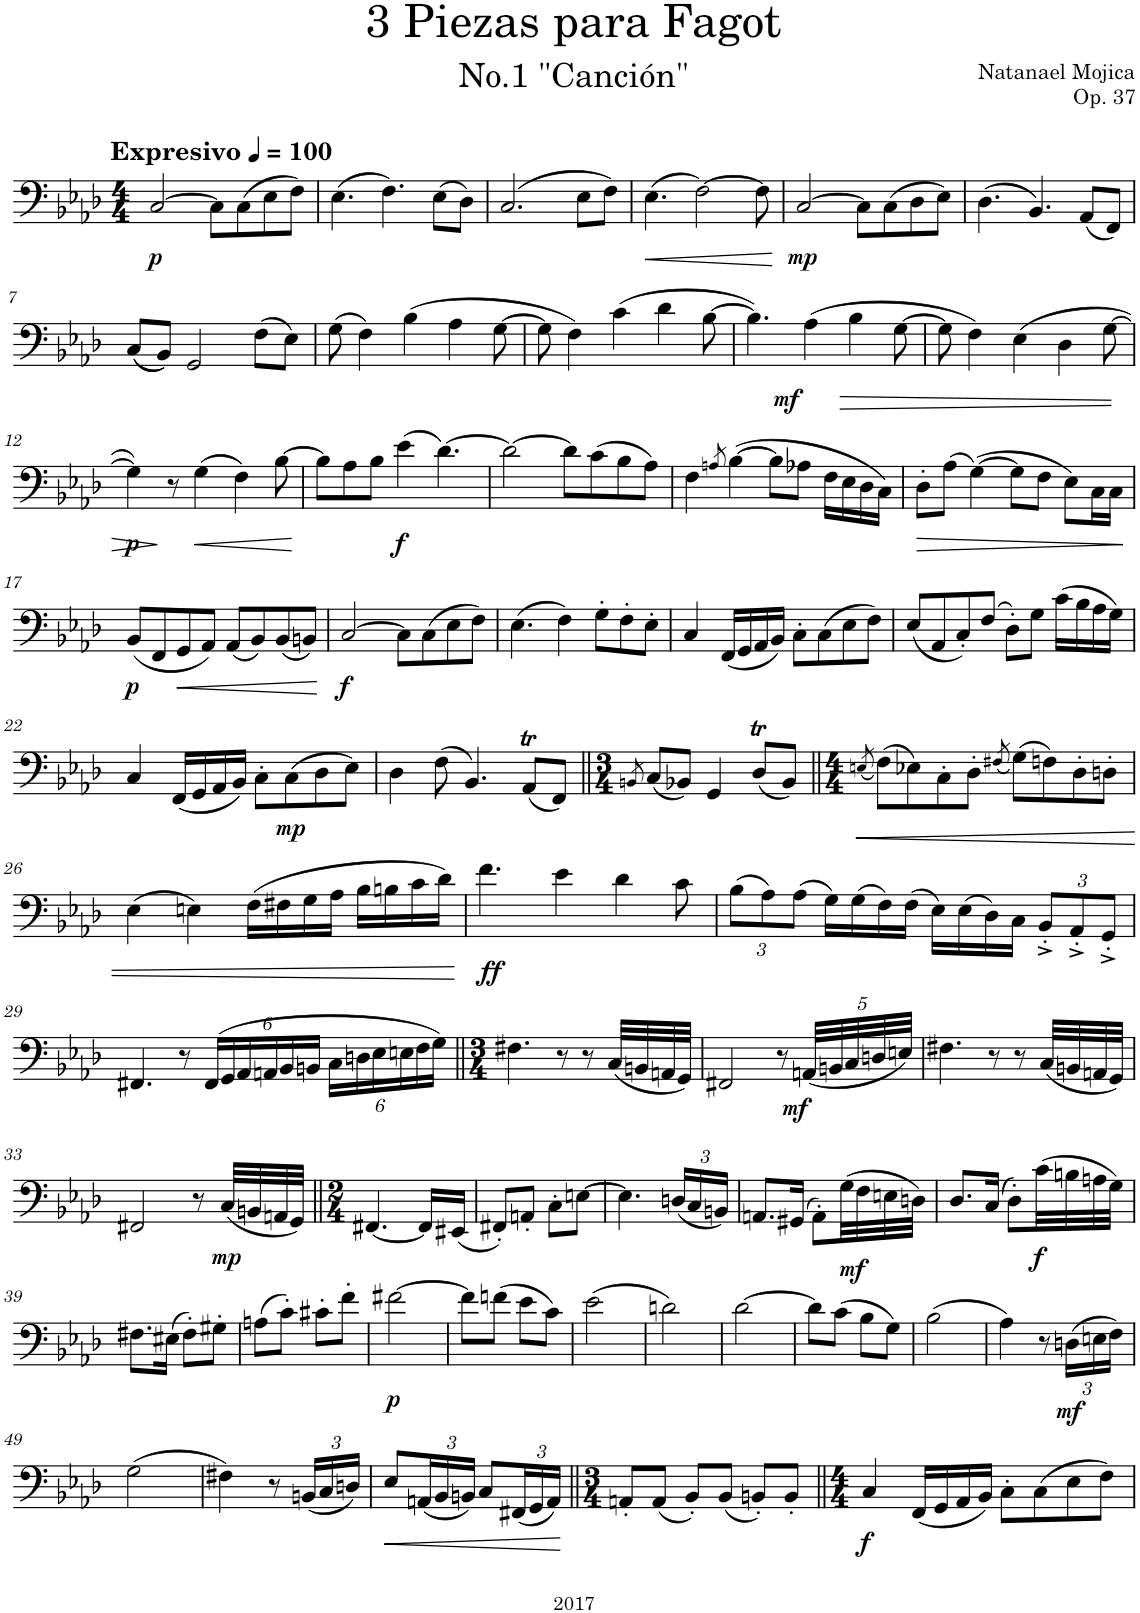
**kern	**dynam
*part1	*part1
*staff1	*staff1
*I"Bassoon	*
*I'Bsn.	*
*clefF4	*
*k[b-e-a-d-]	*
*M4/4	*
*MM100	*
=1	=1
!LO:TX:a:B:t=Expresivo	!
!	!LO:DY:b
[2C/	p
8C\L]	.
(8C\	.
8E-\	.
8F\J)	.
=2	=2
(4.E-\	.
4.F\)	.
(8E-\L	.
8D-\J)	.
=3	=3
(2.C/	.
8E-\L	.
8F\J)	.
=4	=4
!	!LO:HP:b
(4.E-\	<
[2F\)	.
8F\]	.
.	[
=5	=5
!	!LO:DY:b
[2C/	mp
8C\L]	.
(8C\	.
8D-\	.
8E-\J)	.
=6	=6
(4.D-\	.
4.BB-/)	.
(8AA-/L	.
8FF/J)	.
!!LO:LB:g=z
=7	=7
((8C/L	.
8BB-/J))	.
2GG/	.
(8F\L	.
8E-\J)	.
=8	=8
(8G\	.
4F\)	.
(4B-\	.
4A-\	.
[8G\	.
=9	=9
8G\]	.
4F\)	.
(4c\	.
4d-\	.
[8B-\	.
=10	=10
4.B-\])	.
!	!LO:DY:b
(4A-\	mf
!	!LO:HP:b
4B-\	>
[8G\	.
=11	=11
8G\]	.
4F\)	.
(4E-\	.
4D-\	.
[8G\	.
!!LO:LB:g=z
=12	=12
!	!LO:DY:b
4G\])	p
8r	]
!	!LO:HP:b
(4G\	<
4F\)	.
[8B-\	.
.	[
=13	=13
8B-\L]	.
8A-\	.
8B-\J	.
!	!LO:DY:b
(4e-\	f
[4.d-\)	.
=14	=14
2d-\_	.
8d-\L]	.
(8c\	.
8B-\	.
8A-\J)	.
=15	=15
4F\	.
8qAn/	.
([4B-\	.
8B-\L]	.
8A-X\J	.
16F\LL	.
16E-\	.
16D-\	.
16C\JJ)	.
=16	=16
!	!LO:HP:b
8D-'\L	>
(8A-\J	.
([4G\)	.
8G\L]	.
8F\J	.
8E-\L)	.
16C\L	.
16C\JJ	.
.	]
!!LO:LB:g=z
=17	=17
!	!LO:DY:b
(8BB-/L	p
8FF/	.
!	!LO:HP:b
8GG/	<
8AA-/J)	.
(8AA-/L	.
8BB-/)	.
(8BB-/	.
8BBn/J)	.
.	[
=18	=18
!	!LO:DY:b
[2C/	f
8C\L]	.
(8C\	.
8E-\	.
8F\J)	.
=19	=19
(4.E-\	.
4F\)	.
8G'\L	.
8F'\	.
8E-'\J	.
=20	=20
4C/	.
(16FF/LL	.
16GG/	.
16AA-/	.
16BB-/JJ)	.
8C'\L	.
(8C\	.
8E-\	.
8F\J)	.
=21	=21
(8E-/L	.
8AA-/	.
8C'/)	.
(8F/J	.
8D-'\L)	.
8G\J	.
(16c\LL	.
16B-\	.
16A-\	.
16G\JJ)	.
!!LO:LB:g=z
=22	=22
4C/	.
(16FF/LL	.
16GG/	.
16AA-/	.
16BB-/JJ)	.
8C'\L	.
!	!LO:DY:b
(8C\	mp
8D-\	.
8E-\J)	.
=23	=23
4D-\	.
(8F\	.
4.BB-/)	.
(8AA-T/L	.
8FF/J)	.
=24||	=24||
*M3/4	*
8qBBn/	.
(8C/L	.
8BB-X/J)	.
4GG/	.
(8D-T/L	.
8BB-/J)	.
=25||	=25||
*M4/4	*
(8qEn/	.
(8F\L)	.
8E-X\)	.
8C'\	.
8D-'\J	.
(8qF#X/	.
(8G\L)	.
8Fn\)	.
8D-'\	.
8Dn'\J	.
!!LO:LB:g=z
=26	=26
(4E-\	.
4En\)	.
(16F\LL	.
16F#X\	.
16G\	.
16A-\JJ	.
16B-\LL	.
16Bn\	.
16c\	.
16d-\JJ)	.
=27	=27
!	!LO:DY:b
4.f\	ff
4e-\	.
4d-\	.
8c\	.
=28	=28
*Xbrackettup	*
(12B-\L	.
12A-\)	.
(12A-\J	.
16G\LL)	.
(16G\	.
16F\)	.
(16F\JJ	.
16E-\LL)	.
(16E-\	.
16D-\)	.
16C\JJ	.
12BB-'^/L	.
12AA-'^/	.
12GG'^/J	.
!!LO:LB:g=z
=29	=29
4.FF#X/	.
8r	.
(24FF#/LL	.
24GG/	.
24AA-/	.
24AAn/	.
24BB-/	.
24BBn/JJ	.
24C\LL	.
24Dn\	.
24E-\	.
24En\	.
24F\	.
24G\JJ)	.
=30||	=30||
*M3/4	*
4.F#X\	.
8r	.
8r	.
(32C/LLL	.
32BBn/	.
32AAn/	.
32GG/JJJ)	.
=31	=31
2FF#X/	.
8r	.
!	!LO:DY:b
(40AAn/LLL	mf
40BBn/	.
40C/	.
40Dn/	.
40En/JJJ)	.
=32	=32
4.F#X\	.
8r	.
8r	.
(32C/LLL	.
32BBn/	.
32AAn/	.
32GG/JJJ)	.
!!LO:LB:g=z
=33	=33
2FF#X/	.
8r	.
!	!LO:DY:b
(32C/LLL	mp
32BBn/	.
32AAn/	.
32GG/JJJ)	.
=34||	=34||
*M2/4	*
[4.FF#X/	.
16FF#/LL]	.
(16EE#X/JJ	.
=35	=35
8FF#X'/L)	.
8AAn'/J	.
8C'\L	.
[8En\J	.
=36	=36
4.E\]	.
(24Dn/LL	.
24C/	.
24BBn/JJ)	.
=37	=37
8.AAn/L	.
(16GG#X/Jk	.
8AA'\L)	.
(32G\LL	.
!	!LO:DY:b
32F\	mf
32En\	.
32Dn\JJJ)	.
=38	=38
8.D-/L	.
(16C/Jk	.
8D-'\L)	.
!	!LO:DY:b
(32c\LL	f
32Bn\	.
32An\	.
32G\JJJ)	.
!!LO:LB:g=z
=39	=39
8.F#X\L	.
(16E#X\Jk	.
8F#'\L)	.
8G#X'\J	.
=40	=40
(8An\L	.
8c'\J)	.
8c#X'\L	.
8f'\J	.
=41	=41
!	!LO:DY:b
[2f#X\	p
=42	=42
8f#\L]	.
(8fn\J	.
8e-\L	.
8c\J)	.
=43	=43
(2e-\	.
=44	=44
2dn\)	.
=45	=45
[2d-\	.
=46	=46
8d-\L]	.
(8c\J	.
8B-\L	.
8G\J)	.
=47	=47
(2B-\	.
=48	=48
4A-\)	.
8r	.
!	!LO:DY:b
(24Dn\LL	mf
24En\	.
24F\JJ)	.
!!LO:LB:g=z
=49	=49
(2G\	.
=50	=50
4F#X\)	.
8r	.
(24BBn/LL	.
24C/	.
24Dn/JJ)	.
=51	=51
!	!LO:HP:b
8E-/L	<
(24AAn/L	.
24BB-/	.
24BBn/JJ)	.
8C/L	.
(24FF#X/L	.
24GG/	.
24AA/JJ)	.
.	[
=52||	=52||
*M3/4	*
8AAn'/L	.
(8AA/J	.
8BB-'/L)	.
(8BB-/J	.
8BBn'/L)	.
8BB'/J	.
=53||	=53||
*M4/4	*
!	!LO:DY:b
4C/	f
(16FF/LL	.
16GG/	.
16AA-/	.
16BB-/JJ)	.
8C'\L	.
(8C\	.
8E-\	.
8F\J)	.
=	=
*-	*-
